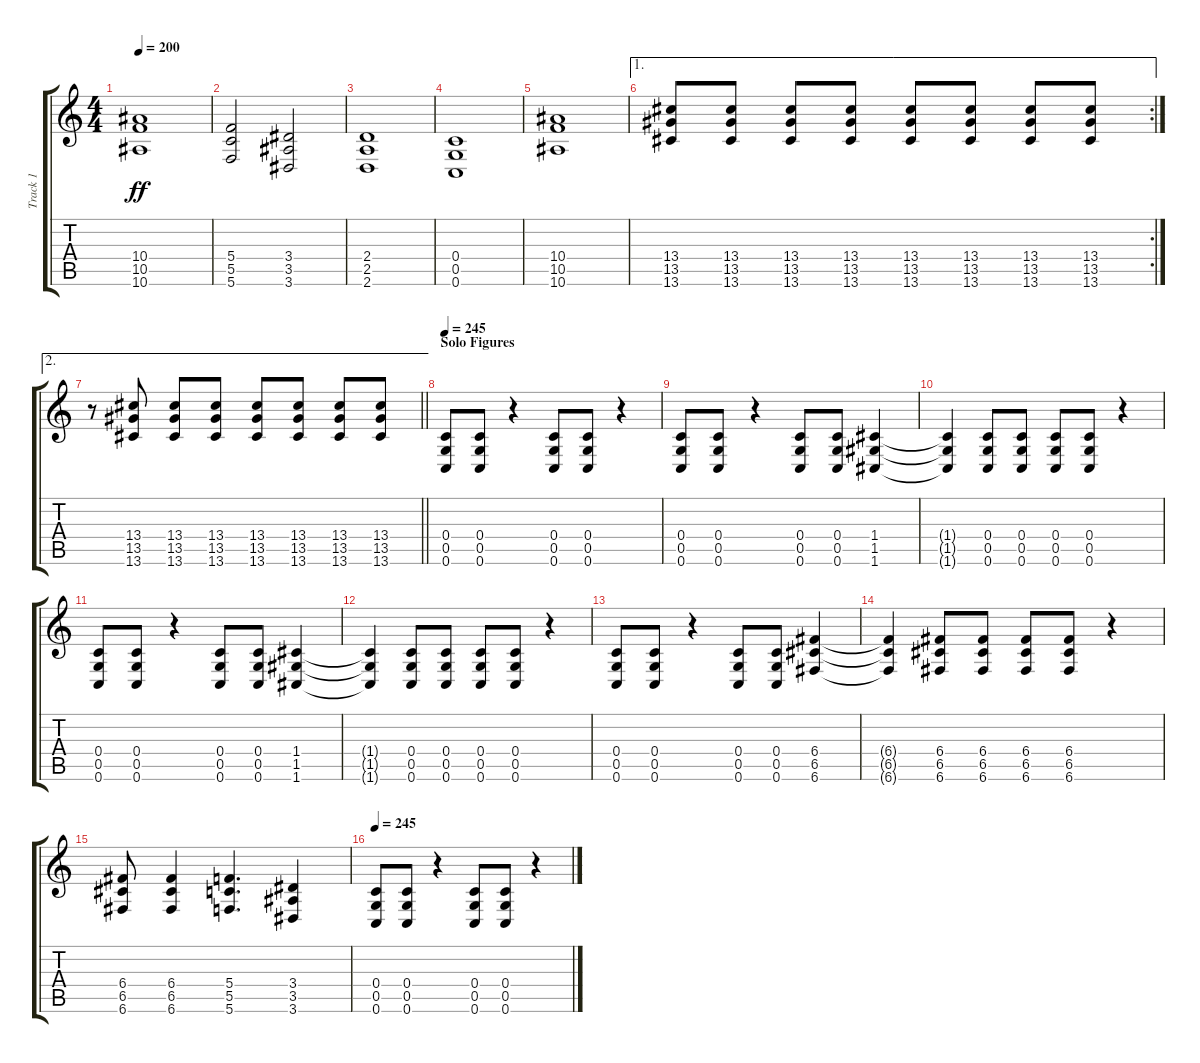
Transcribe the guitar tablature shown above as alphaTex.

\track ("Track 1" "Track 1") {instrument distortionguitar}
\staff {score tabs}
\tuning (D4 A3 F3 C3 G2 C2) {hide}
\ts (4 4)
\tempo 200
\clef g2
\ks c
(10.4 10.5 10.6).1{dy ff} |
(5.4 5.5 5.6).2 (3.4 3.5 3.6).2 |
(2.4 2.5 2.6).1 |
(0.4 0.5 0.6).1 |
(10.4 10.5 10.6).1 |
\ae 1
\rc 2
(13.4 13.5 13.6).8 (13.4 13.5 13.6).8 (13.4 13.5 13.6).8 (13.4 13.5 13.6).8 (13.4 13.5 13.6).8 (13.4 13.5 13.6).8 (13.4 13.5 13.6).8 (13.4 13.5 13.6).8 |
\ae 2
\barLineRight lightlight
r.8 (13.4 13.5 13.6).8 (13.4 13.5 13.6).8 (13.4 13.5 13.6).8 (13.4 13.5 13.6).8 (13.4 13.5 13.6).8 (13.4 13.5 13.6).8 (13.4 13.5 13.6).8 |
\section ("" "Solo Figures")
\tempo 245
(0.4 0.5 0.6).8 (0.4 0.5 0.6).8 r.4 (0.4 0.5 0.6).8 (0.4 0.5 0.6).8 r.4 |
(0.4 0.5 0.6).8 (0.4 0.5 0.6).8 r.4 (0.4 0.5 0.6).8 (0.4 0.5 0.6).8 (1.4 1.5 1.6).4 |
(1.4{t} 1.5{t} 1.6{t}).4 (0.4 0.5 0.6).8 (0.4 0.5 0.6).8 (0.4 0.5 0.6).8 (0.4 0.5 0.6).8 r.4 |
(0.4 0.5 0.6).8 (0.4 0.5 0.6).8 r.4 (0.4 0.5 0.6).8 (0.4 0.5 0.6).8 (1.4 1.5 1.6).4 |
(1.4{t} 1.5{t} 1.6{t}).4 (0.4 0.5 0.6).8 (0.4 0.5 0.6).8 (0.4 0.5 0.6).8 (0.4 0.5 0.6).8 r.4 |
(0.4 0.5 0.6).8 (0.4 0.5 0.6).8 r.4 (0.4 0.5 0.6).8 (0.4 0.5 0.6).8 (6.4 6.5 6.6).4 |
(6.4{t} 6.5{t} 6.6{t}).4 (6.4 6.5 6.6).8 (6.4 6.5 6.6).8 (6.4 6.5 6.6).8 (6.4 6.5 6.6).8 r.4 |
(6.4 6.5 6.6).8 (6.4 6.5 6.6).4 (5.4 5.5 5.6).4{d} (3.4 3.5 3.6).4 |
\tempo 245
(0.4 0.5 0.6).8 (0.4 0.5 0.6).8 r.4 (0.4 0.5 0.6).8 (0.4 0.5 0.6).8 r.4
